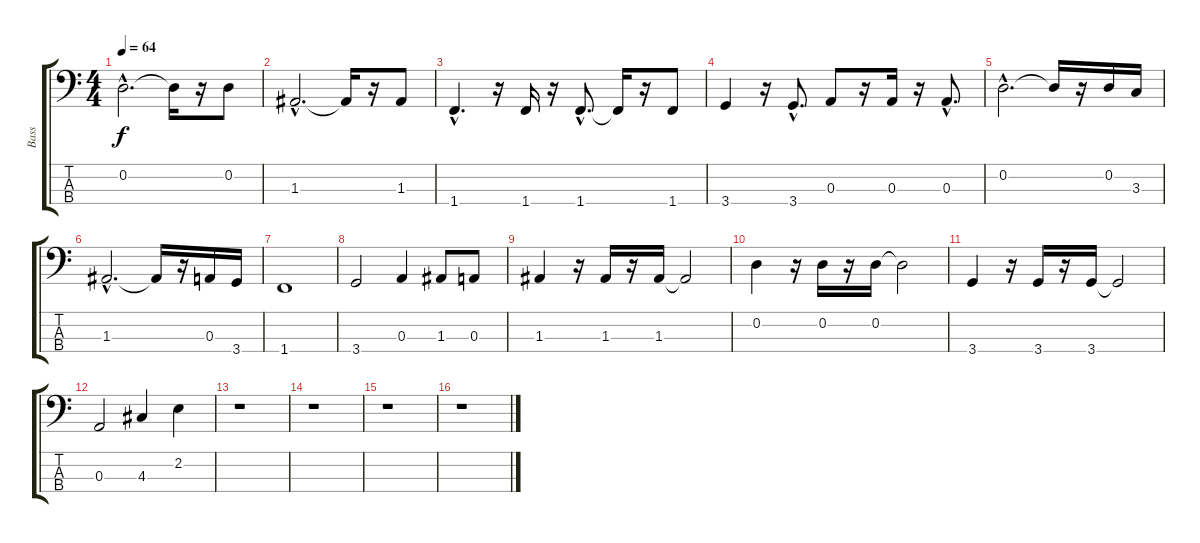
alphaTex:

\track ("Bass" "Bass") {instrument electricbassfinger}
\staff {score tabs}
\tuning (G2 D2 A1 E1) {hide}
\ts (4 4)
\tempo 64
\clef f4
\ks c
0.2{hac}.2{d dy f} 0.2{t}.16 r.16 0.2.8 |
1.3{hac}.2{d} 1.3{t}.16 r.16 1.3.8 |
1.4{hac}.4{d} r.16 1.4.16 r.16 1.4{hac}.8{d} 1.4{t}.16 r.16 1.4.8 |
3.4.4 r.16 3.4{hac}.8{d} 0.3.8 r.16 0.3.16 r.16 0.3{hac}.8{d} |
0.2{hac}.2{d} 0.2{t}.16 r.16 0.2.16 3.3.16 |
1.3{hac}.2{d} 1.3{t}.16 r.16 0.3.16 3.4.16 |
1.4.1 |
3.4.2 0.3.4 1.3.8 0.3.8 |
1.3.4 r.16 1.3.16 r.16 1.3.16 1.3{t}.2 |
0.2.4 r.16 0.2.16 r.16 0.2.16 0.2{t}.2 |
3.4.4 r.16 3.4.16 r.16 3.4.16 3.4{t}.2 |
0.3.2 4.3.4 2.2.4 |
r.1 |
r.1 |
r.1 |
r.1
